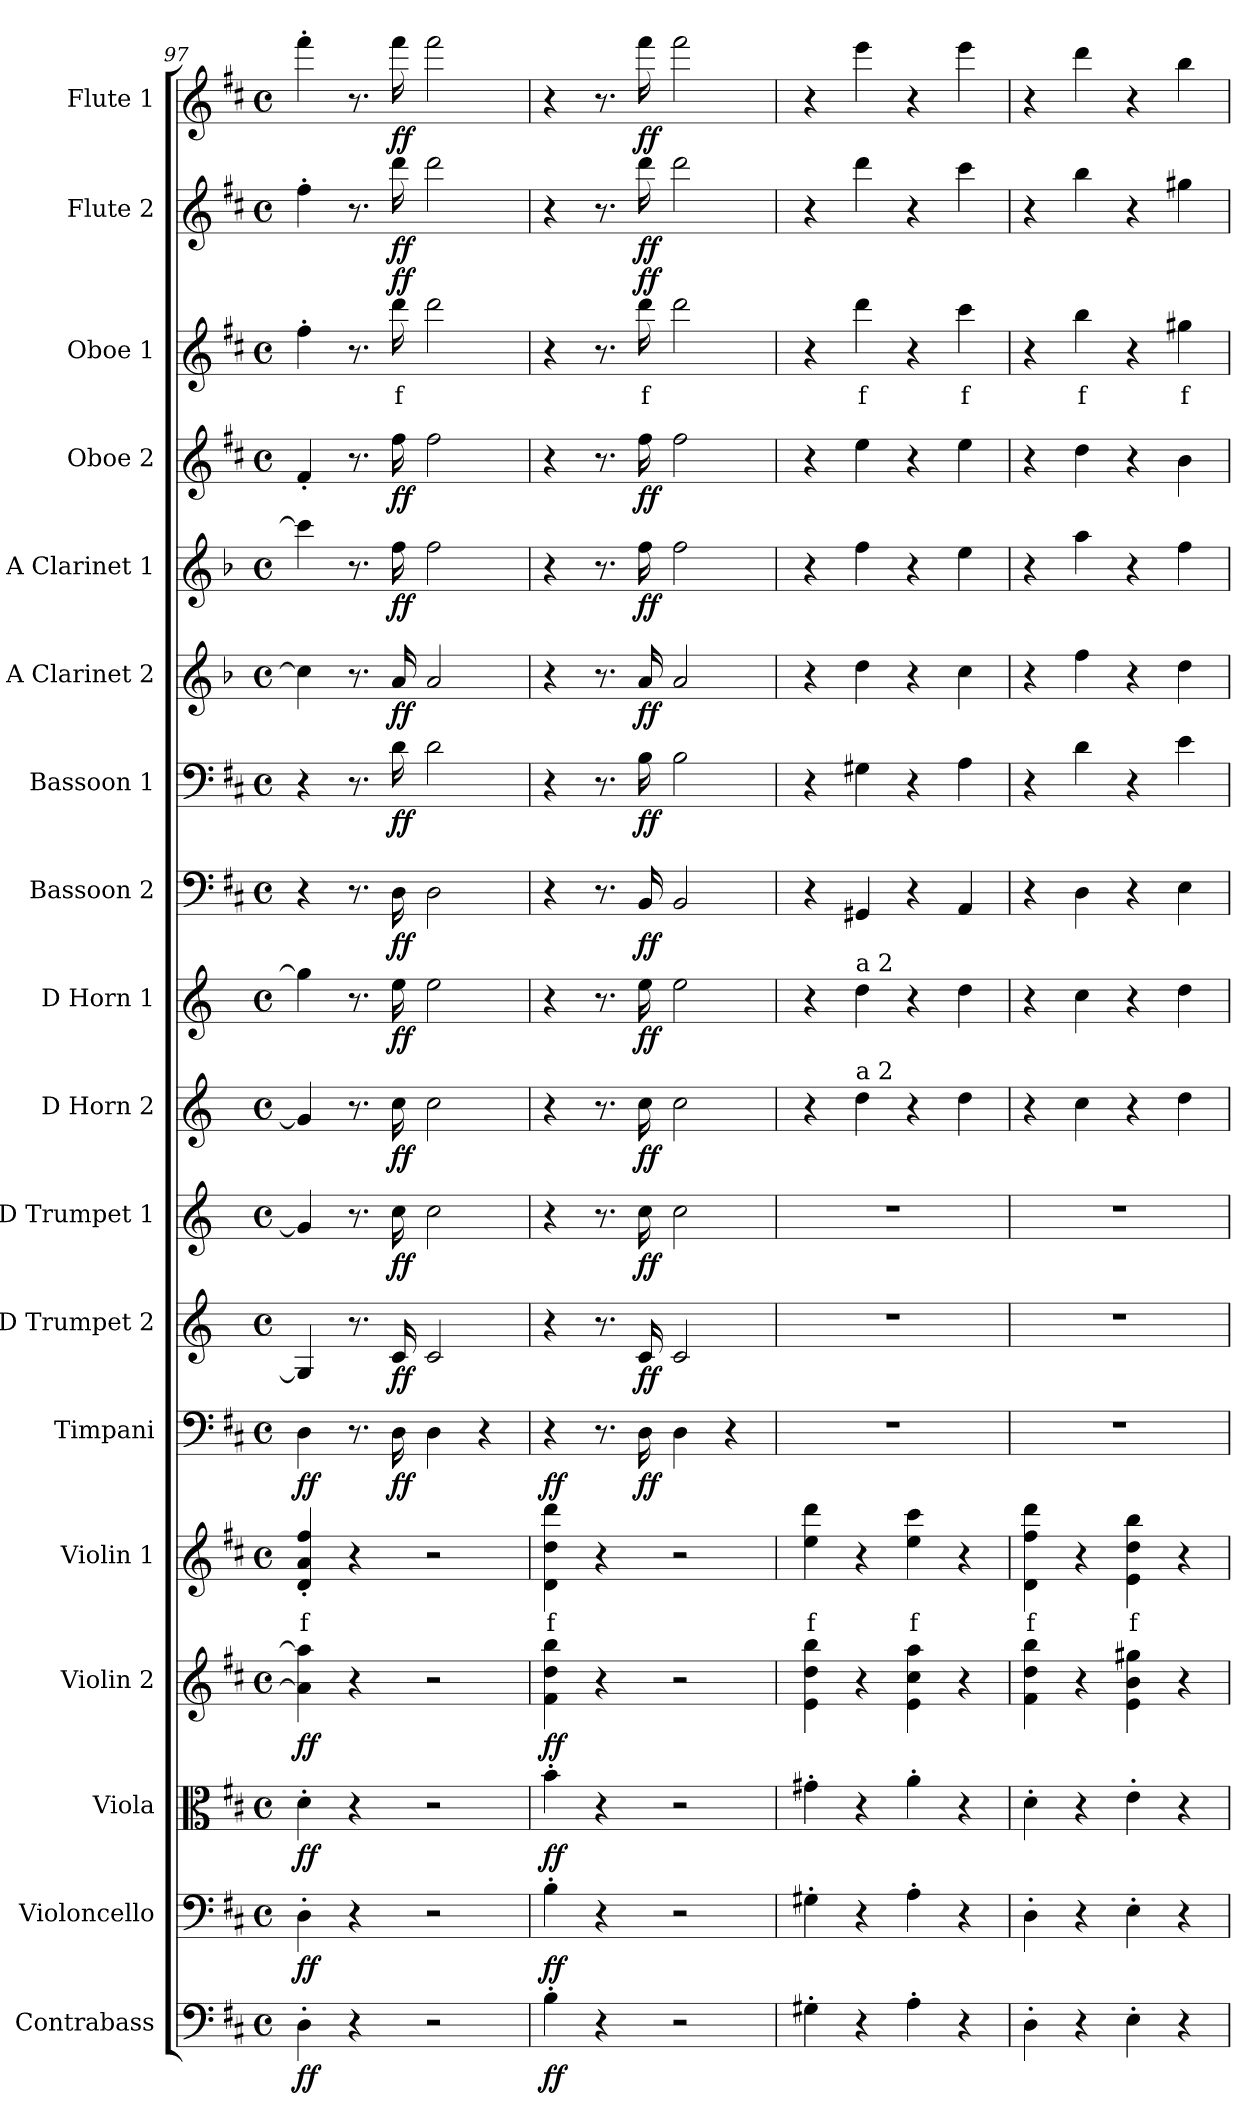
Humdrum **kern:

**kern	**dynam	**kern	**dynam	**kern	**dynam	**kern	**dynam	**kern	**text	**dynam	**kern	**dynam	**kern	**dynam	**kern	**dynam	**kern	**dynam	**kern	**dynam	**kern	**dynam	**kern	**dynam	**kern	**dynam	**kern	**dynam	**kern	**dynam	**kern	**text	**dynam	**kern	**dynam	**kern	**dynam
*part18	*part18	*part17	*part17	*part16	*part16	*part15	*part15	*part14	*part14	*part14	*part13	*part13	*part12	*part12	*part11	*part11	*part10	*part10	*part9	*part9	*part8	*part8	*part7	*part7	*part6	*part6	*part5	*part5	*part4	*part4	*part3	*part3	*part3	*part2	*part2	*part1	*part1
*staff18	*staff18	*staff17	*staff17	*staff16	*staff16	*staff15	*staff15	*staff14	*staff14	*staff14	*staff13	*staff13	*staff12	*staff12	*staff11	*staff11	*staff10	*staff10	*staff9	*staff9	*staff8	*staff8	*staff7	*staff7	*staff6	*staff6	*staff5	*staff5	*staff4	*staff4	*staff3	*staff3	*staff3	*staff2	*staff2	*staff1	*staff1
*I"Contrabass	*	*I"Violoncello	*	*I"Viola	*	*I"Violin 2	*	*I"Violin 1	*	*	*I"Timpani	*	*I"D Trumpet 2	*	*I"D Trumpet 1	*	*I"D Horn 2	*	*I"D Horn 1	*	*I"Bassoon 2	*	*I"Bassoon 1	*	*I"A Clarinet 2	*	*I"A Clarinet 1	*	*I"Oboe 2	*	*I"Oboe 1	*	*	*I"Flute 2	*	*I"Flute 1	*
*I'Cb	*	*I'Vc	*	*I'Vla	*	*I'Vln 2	*	*I'Vln 1	*	*	*I'Timp	*	*I'Tpt 2	*	*I'Tpt 1	*	*I'Hn 2	*	*I'Hn 1	*	*I'Bsn 2	*	*I'Bsn 1	*	*I'Cl 2	*	*I'Cl 1	*	*I'Ob 2	*	*I'Ob 1	*	*	*I'Fl 2	*	*I'Fl 1	*
*clefF4	*	*clefF4	*	*clefC3	*	*clefG2	*	*clefG2	*	*	*clefF4	*	*clefG2	*	*clefG2	*	*clefG2	*	*clefG2	*	*clefF4	*	*clefF4	*	*clefG2	*	*clefG2	*	*clefG2	*	*clefG2	*	*	*clefG2	*	*clefG2	*
*ITrd7c12	*	*	*	*	*	*	*	*	*	*	*	*	*ITrd-1c-2	*	*ITrd-1c-2	*	*ITrd6c10	*	*ITrd6c10	*	*	*	*	*	*ITrd2c3	*	*ITrd2c3	*	*	*	*	*	*	*	*	*	*
*k[f#c#]	*	*k[f#c#]	*	*k[f#c#]	*	*k[f#c#]	*	*k[f#c#]	*	*	*k[f#c#]	*	*k[f#c#]	*	*k[f#c#]	*	*k[f#c#]	*	*k[f#c#]	*	*k[f#c#]	*	*k[f#c#]	*	*k[f#c#]	*	*k[f#c#]	*	*k[f#c#]	*	*k[f#c#]	*	*	*k[f#c#]	*	*k[f#c#]	*
*M4/4	*	*M4/4	*	*M4/4	*	*M4/4	*	*M4/4	*	*	*M4/4	*	*M4/4	*	*M4/4	*	*M4/4	*	*M4/4	*	*M4/4	*	*M4/4	*	*M4/4	*	*M4/4	*	*M4/4	*	*M4/4	*	*	*M4/4	*	*M4/4	*
*met(c)	*	*met(c)	*	*met(c)	*	*met(c)	*	*met(c)	*	*	*met(c)	*	*met(c)	*	*met(c)	*	*met(c)	*	*met(c)	*	*met(c)	*	*met(c)	*	*met(c)	*	*met(c)	*	*met(c)	*	*met(c)	*	*	*met(c)	*	*met(c)	*
=97	=97	=97	=97	=97	=97	=97	=97	=97	=97	=97	=97	=97	=97	=97	=97	=97	=97	=97	=97	=97	=97	=97	=97	=97	=97	=97	=97	=97	=97	=97	=97	=97	=97	=97	=97	=97	=97
!	!LO:DY:b	!	!LO:DY:b	!	!LO:DY:b	!	!LO:DY:b	!	!LO:LY:b:color=#FF0000	!LO:DY:b	!	!	!	!	!	!	!	!	!	!	!	!	!	!	!	!	!	!	!	!	!	!	!	!	!	!	!
4DD'\	ff	4D'\	ff	4d'\	ff	4a\] 4aa\]	ff	4d/' 4a/' 4ff#/'	f	ff	4D\	.	4A/]	.	4a/]	.	4A/]	.	4a\]	.	4r	.	4r	.	4a\]	.	4aa\]	.	4f#'/	.	4ff#'\	.	.	4ff#'\	.	4fff#'\	.
4r	.	4r	.	4r	.	4r	.	4r	.	.	8.r	.	8.r	.	8.r	.	8.r	.	8.r	.	8.r	.	8.r	.	8.r	.	8.r	.	8.r	.	8.r	.	.	8.r	.	8.r	.
!	!	!	!	!	!	!	!	!	!	!	!	!LO:DY:b	!	!LO:DY:b	!	!LO:DY:b	!	!LO:DY:b	!	!LO:DY:b	!	!LO:DY:b	!	!LO:DY:b	!	!LO:DY:b	!	!LO:DY:b	!	!LO:DY:b	!	!LO:LY:b:color=#FF0000	!LO:DY:b	!	!LO:DY:b	!	!LO:DY:b
.	.	.	.	.	.	.	.	.	.	.	16D\	ff	16d/	ff	16dd\	ff	16d\	ff	16f#\	ff	16D\	ff	16d\	ff	16f#/	ff	16dd\	ff	16ff#\	ff	16ddd\	f	ff	16ddd\	ff	16fff#\	ff
2r	.	2r	.	2r	.	2r	.	2r	.	.	4D\	.	2d/	.	2dd\	.	2d\	.	2f#\	.	2D\	.	2d\	.	2f#/	.	2dd\	.	2ff#\	.	2ddd\	.	.	2ddd\	.	2fff#\	.
.	.	.	.	.	.	.	.	.	.	.	4r	.	.	.	.	.	.	.	.	.	.	.	.	.	.	.	.	.	.	.	.	.	.	.	.	.	.
=98	=98	=98	=98	=98	=98	=98	=98	=98	=98	=98	=98	=98	=98	=98	=98	=98	=98	=98	=98	=98	=98	=98	=98	=98	=98	=98	=98	=98	=98	=98	=98	=98	=98	=98	=98	=98	=98
!	!LO:DY:b	!	!LO:DY:b	!	!LO:DY:b	!	!LO:DY:b	!	!LO:LY:b:color=#FF0000	!LO:DY:b	!	!	!	!	!	!	!	!	!	!	!	!	!	!	!	!	!	!	!	!	!	!	!	!	!	!	!
4BB'\	ff	4B'\	ff	4b'\	ff	4f#\ 4dd\ 4bb\	ff	4d\ 4dd\ 4ddd\	f	ff	4r	.	4r	.	4r	.	4r	.	4r	.	4r	.	4r	.	4r	.	4r	.	4r	.	4r	.	.	4r	.	4r	.
4r	.	4r	.	4r	.	4r	.	4r	.	.	8.r	.	8.r	.	8.r	.	8.r	.	8.r	.	8.r	.	8.r	.	8.r	.	8.r	.	8.r	.	8.r	.	.	8.r	.	8.r	.
!	!	!	!	!	!	!	!	!	!	!	!	!LO:DY:b	!	!LO:DY:b	!	!LO:DY:b	!	!LO:DY:b	!	!LO:DY:b	!	!LO:DY:b	!	!LO:DY:b	!	!LO:DY:b	!	!LO:DY:b	!	!LO:DY:b	!	!LO:LY:b:color=#FF0000	!LO:DY:b	!	!LO:DY:b	!	!LO:DY:b
.	.	.	.	.	.	.	.	.	.	.	16D\	ff	16d/	ff	16dd\	ff	16d\	ff	16f#\	ff	16BB/	ff	16B\	ff	16f#/	ff	16dd\	ff	16ff#\	ff	16ddd\	f	ff	16ddd\	ff	16fff#\	ff
2r	.	2r	.	2r	.	2r	.	2r	.	.	4D\	.	2d/	.	2dd\	.	2d\	.	2f#\	.	2BB/	.	2B\	.	2f#/	.	2dd\	.	2ff#\	.	2ddd\	.	.	2ddd\	.	2fff#\	.
.	.	.	.	.	.	.	.	.	.	.	4r	.	.	.	.	.	.	.	.	.	.	.	.	.	.	.	.	.	.	.	.	.	.	.	.	.	.
!!LO:PB:g=z
=99	=99	=99	=99	=99	=99	=99	=99	=99	=99	=99	=99	=99	=99	=99	=99	=99	=99	=99	=99	=99	=99	=99	=99	=99	=99	=99	=99	=99	=99	=99	=99	=99	=99	=99	=99	=99	=99
!	!	!	!	!	!	!	!	!	!LO:LY:b:color=#FF0000	!	!	!	!	!	!	!	!	!	!	!	!	!	!	!	!	!	!	!	!	!	!	!	!	!	!	!	!
4GG#X'\	.	4G#X'\	.	4g#X'\	.	4e\ 4dd\ 4bb\	.	4ee\ 4ddd\	f	.	1r	.	1r	.	1r	.	4r	.	4r	.	4r	.	4r	.	4r	.	4r	.	4r	.	4r	.	.	4r	.	4r	.
!	!	!	!	!	!	!	!	!	!	!	!	!	!	!	!	!	!	!	!LO:TX:a:t=a 2	!	!	!	!	!	!	!	!	!	!	!	!	!	!	!	!	!	!
!	!	!	!	!	!	!	!	!	!	!	!	!	!	!	!	!	!LO:TX:a:t=a 2	!	!	!	!	!	!	!	!	!	!	!	!	!	!	!	!	!	!	!	!
!	!	!	!	!	!	!	!	!	!	!	!	!	!	!	!	!	!	!	!	!	!	!	!	!	!	!	!	!	!	!	!	!LO:LY:b:color=#FF0000	!	!	!	!	!
4r	.	4r	.	4r	.	4r	.	4r	.	.	.	.	.	.	.	.	4e\	.	4e\	.	4GG#X/	.	4G#X\	.	4b\	.	4dd\	.	4ee\	.	4ddd\	f	.	4ddd\	.	4eee\	.
!	!	!	!	!	!	!	!	!	!LO:LY:b:color=#FF0000	!	!	!	!	!	!	!	!	!	!	!	!	!	!	!	!	!	!	!	!	!	!	!	!	!	!	!	!
4AA'\	.	4A'\	.	4a'\	.	4e\ 4cc#\ 4aa\	.	4ee\ 4ccc#\	f	.	.	.	.	.	.	.	4r	.	4r	.	4r	.	4r	.	4r	.	4r	.	4r	.	4r	.	.	4r	.	4r	.
!	!	!	!	!	!	!	!	!	!	!	!	!	!	!	!	!	!	!	!	!	!	!	!	!	!	!	!	!	!	!	!	!LO:LY:b:color=#FF0000	!	!	!	!	!
4r	.	4r	.	4r	.	4r	.	4r	.	.	.	.	.	.	.	.	4e\	.	4e\	.	4AA/	.	4A\	.	4a\	.	4cc#\	.	4ee\	.	4ccc#\	f	.	4ccc#\	.	4eee\	.
=100	=100	=100	=100	=100	=100	=100	=100	=100	=100	=100	=100	=100	=100	=100	=100	=100	=100	=100	=100	=100	=100	=100	=100	=100	=100	=100	=100	=100	=100	=100	=100	=100	=100	=100	=100	=100	=100
!	!	!	!	!	!	!	!	!	!LO:LY:b:color=#FF0000	!	!	!	!	!	!	!	!	!	!	!	!	!	!	!	!	!	!	!	!	!	!	!	!	!	!	!	!
4DD'\	.	4D'\	.	4d'\	.	4f#\ 4dd\ 4bb\	.	4d\ 4ff#\ 4ddd\	f	.	1r	.	1r	.	1r	.	4r	.	4r	.	4r	.	4r	.	4r	.	4r	.	4r	.	4r	.	.	4r	.	4r	.
!	!	!	!	!	!	!	!	!	!	!	!	!	!	!	!	!	!	!	!	!	!	!	!	!	!	!	!	!	!	!	!	!LO:LY:b:color=#FF0000	!	!	!	!	!
4r	.	4r	.	4r	.	4r	.	4r	.	.	.	.	.	.	.	.	4d\	.	4d\	.	4D\	.	4d\	.	4dd\	.	4ff#\	.	4dd\	.	4bb\	f	.	4bb\	.	4ddd\	.
!	!	!	!	!	!	!	!	!	!LO:LY:b:color=#FF0000	!	!	!	!	!	!	!	!	!	!	!	!	!	!	!	!	!	!	!	!	!	!	!	!	!	!	!	!
4EE'\	.	4E'\	.	4e'\	.	4e\ 4b\ 4gg#X\	.	4e\ 4dd\ 4bb\	f	.	.	.	.	.	.	.	4r	.	4r	.	4r	.	4r	.	4r	.	4r	.	4r	.	4r	.	.	4r	.	4r	.
!	!	!	!	!	!	!	!	!	!	!	!	!	!	!	!	!	!	!	!	!	!	!	!	!	!	!	!	!	!	!	!	!LO:LY:b:color=#FF0000	!	!	!	!	!
4r	.	4r	.	4r	.	4r	.	4r	.	.	.	.	.	.	.	.	4e\	.	4e\	.	4E\	.	4e\	.	4b\	.	4dd\	.	4b\	.	4gg#X\	f	.	4gg#X\	.	4bb\	.
=	=	=	=	=	=	=	=	=	=	=	=	=	=	=	=	=	=	=	=	=	=	=	=	=	=	=	=	=	=	=	=	=	=	=	=	=	=
*-	*-	*-	*-	*-	*-	*-	*-	*-	*-	*-	*-	*-	*-	*-	*-	*-	*-	*-	*-	*-	*-	*-	*-	*-	*-	*-	*-	*-	*-	*-	*-	*-	*-	*-	*-	*-	*-
